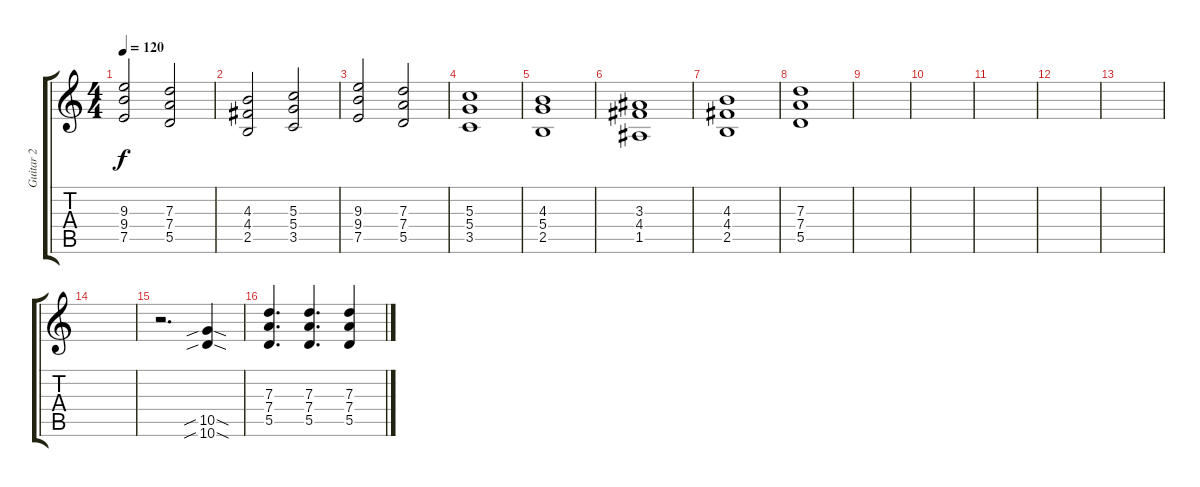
\track ("Guitar 2" "Guitar 2") {instrument distortionguitar}
\staff {score tabs}
\tuning (E4 B3 G3 D3 A2 E2) {hide}
\ts (4 4)
\tempo 120
\clef g2
\ks c
(9.3 9.4 7.5).2{dy f} (7.3 7.4 5.5).2 |
(4.3 4.4 2.5).2 (5.3 5.4 3.5).2 |
(9.3 9.4 7.5).2 (7.3 7.4 5.5).2 |
(5.3 5.4 3.5).1 |
(4.3 5.4 2.5).1 |
(3.3 4.4 1.5).1 |
(4.3 4.4 2.5).1 |
(7.3 7.4 5.5).1 |
|
|
|
|
|
|
r.2{d} (10.5{sib sod} 10.6{sib sod}).4 |
(7.3 7.4 5.5).4{d} (7.3 7.4 5.5).4{d} (7.3 7.4 5.5).4
